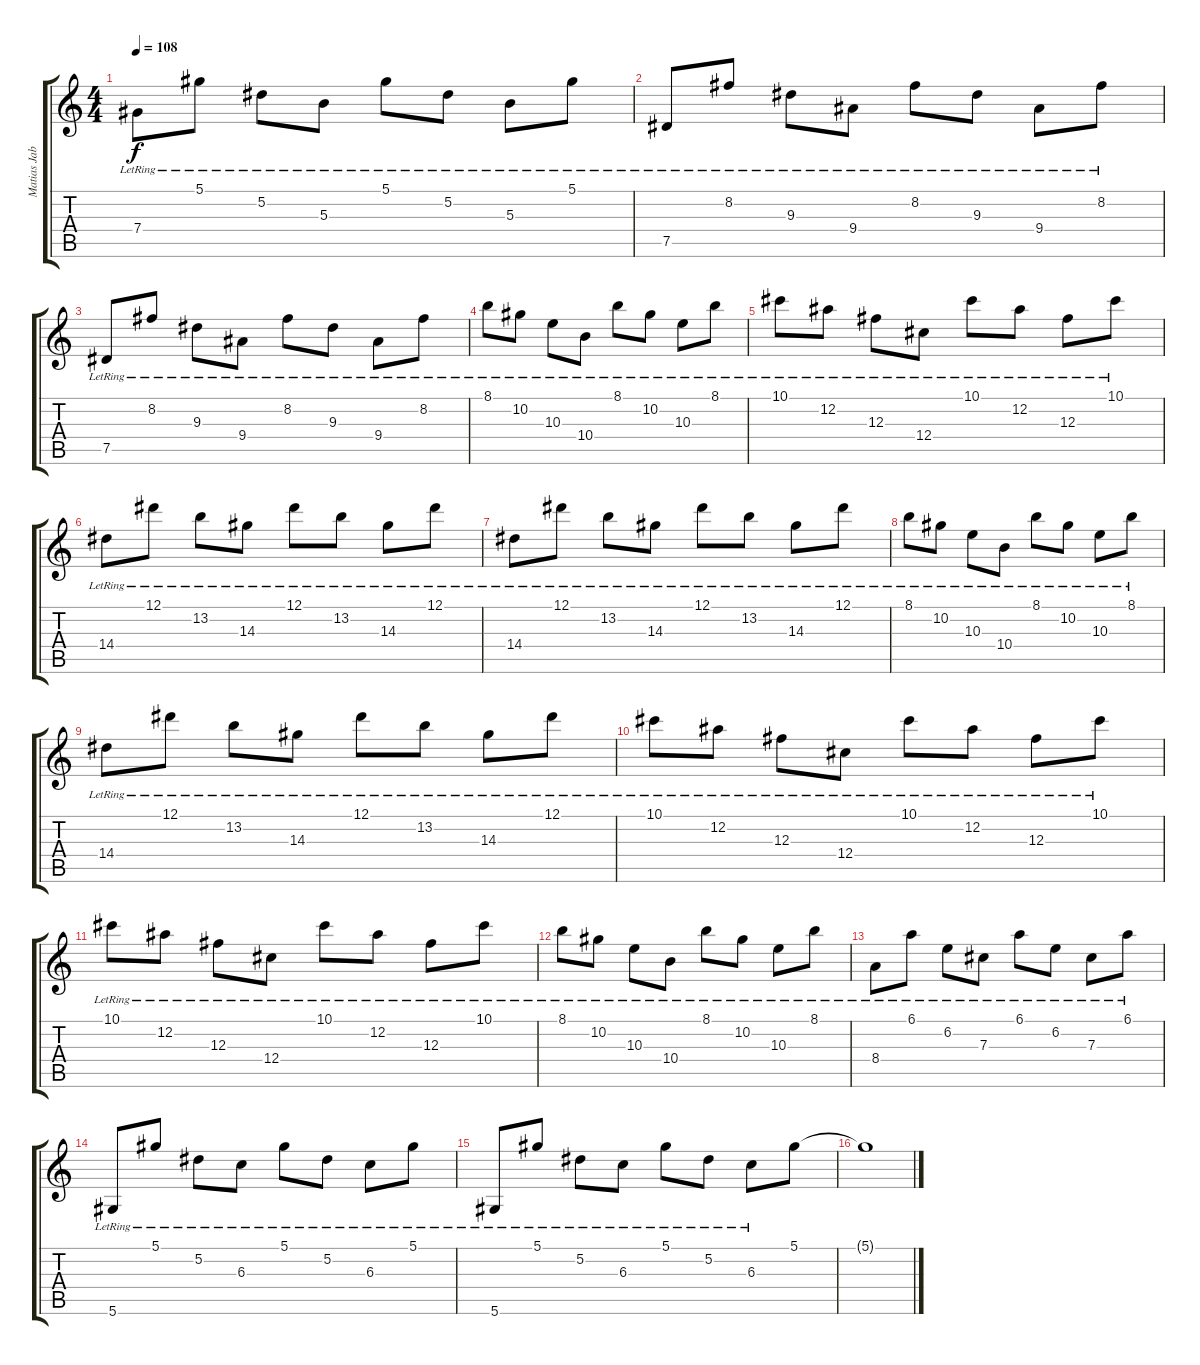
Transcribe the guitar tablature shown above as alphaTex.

\track ("Matias Jabs" "Matias Jab") {instrument electricguitarjazz}
\staff {score tabs}
\tuning (Eb4 Bb3 Gb3 Db3 Ab2 Eb2) {hide}
\ts (4 4)
\tempo 108
\clef g2
\ks c
7.4{lr}.8{dy f} 5.1{lr}.8 5.2{lr}.8 5.3{lr}.8 5.1{lr}.8 5.2{lr}.8 5.3{lr}.8 5.1{lr}.8 |
7.5{lr}.8 8.2{lr}.8 9.3{lr}.8 9.4{lr}.8 8.2{lr}.8 9.3{lr}.8 9.4{lr}.8 8.2{lr}.8 |
7.5{lr}.8 8.2{lr}.8 9.3{lr}.8 9.4{lr}.8 8.2{lr}.8 9.3{lr}.8 9.4{lr}.8 8.2{lr}.8 |
8.1{lr}.8 10.2{lr}.8 10.3{lr}.8 10.4{lr}.8 8.1{lr}.8 10.2{lr}.8 10.3{lr}.8 8.1{lr}.8 |
10.1{lr}.8 12.2{lr}.8 12.3{lr}.8 12.4{lr}.8 10.1{lr}.8 12.2{lr}.8 12.3{lr}.8 10.1{lr}.8 |
14.4{lr}.8 12.1{lr}.8 13.2{lr}.8 14.3{lr}.8 12.1{lr}.8 13.2{lr}.8 14.3{lr}.8 12.1{lr}.8 |
14.4{lr}.8 12.1{lr}.8 13.2{lr}.8 14.3{lr}.8 12.1{lr}.8 13.2{lr}.8 14.3{lr}.8 12.1{lr}.8 |
8.1{lr}.8 10.2{lr}.8 10.3{lr}.8 10.4{lr}.8 8.1{lr}.8 10.2{lr}.8 10.3{lr}.8 8.1{lr}.8 |
14.4{lr}.8 12.1{lr}.8 13.2{lr}.8 14.3{lr}.8 12.1{lr}.8 13.2{lr}.8 14.3{lr}.8 12.1{lr}.8 |
10.1{lr}.8 12.2{lr}.8 12.3{lr}.8 12.4{lr}.8 10.1{lr}.8 12.2{lr}.8 12.3{lr}.8 10.1{lr}.8 |
10.1{lr}.8 12.2{lr}.8 12.3{lr}.8 12.4{lr}.8 10.1{lr}.8 12.2{lr}.8 12.3{lr}.8 10.1{lr}.8 |
8.1{lr}.8 10.2{lr}.8 10.3{lr}.8 10.4{lr}.8 8.1{lr}.8 10.2{lr}.8 10.3{lr}.8 8.1{lr}.8 |
8.4{lr}.8 6.1{lr}.8 6.2{lr}.8 7.3{lr}.8 6.1{lr}.8 6.2{lr}.8 7.3{lr}.8 6.1{lr}.8 |
5.6{lr}.8 5.1{lr}.8 5.2{lr}.8 6.3{lr}.8 5.1{lr}.8 5.2{lr}.8 6.3{lr}.8 5.1{lr}.8 |
5.6{lr}.8 5.1{lr}.8 5.2{lr}.8 6.3{lr}.8 5.1{lr}.8 5.2{lr}.8 6.3{lr}.8 5.1.8 |
5.1{t}.1
